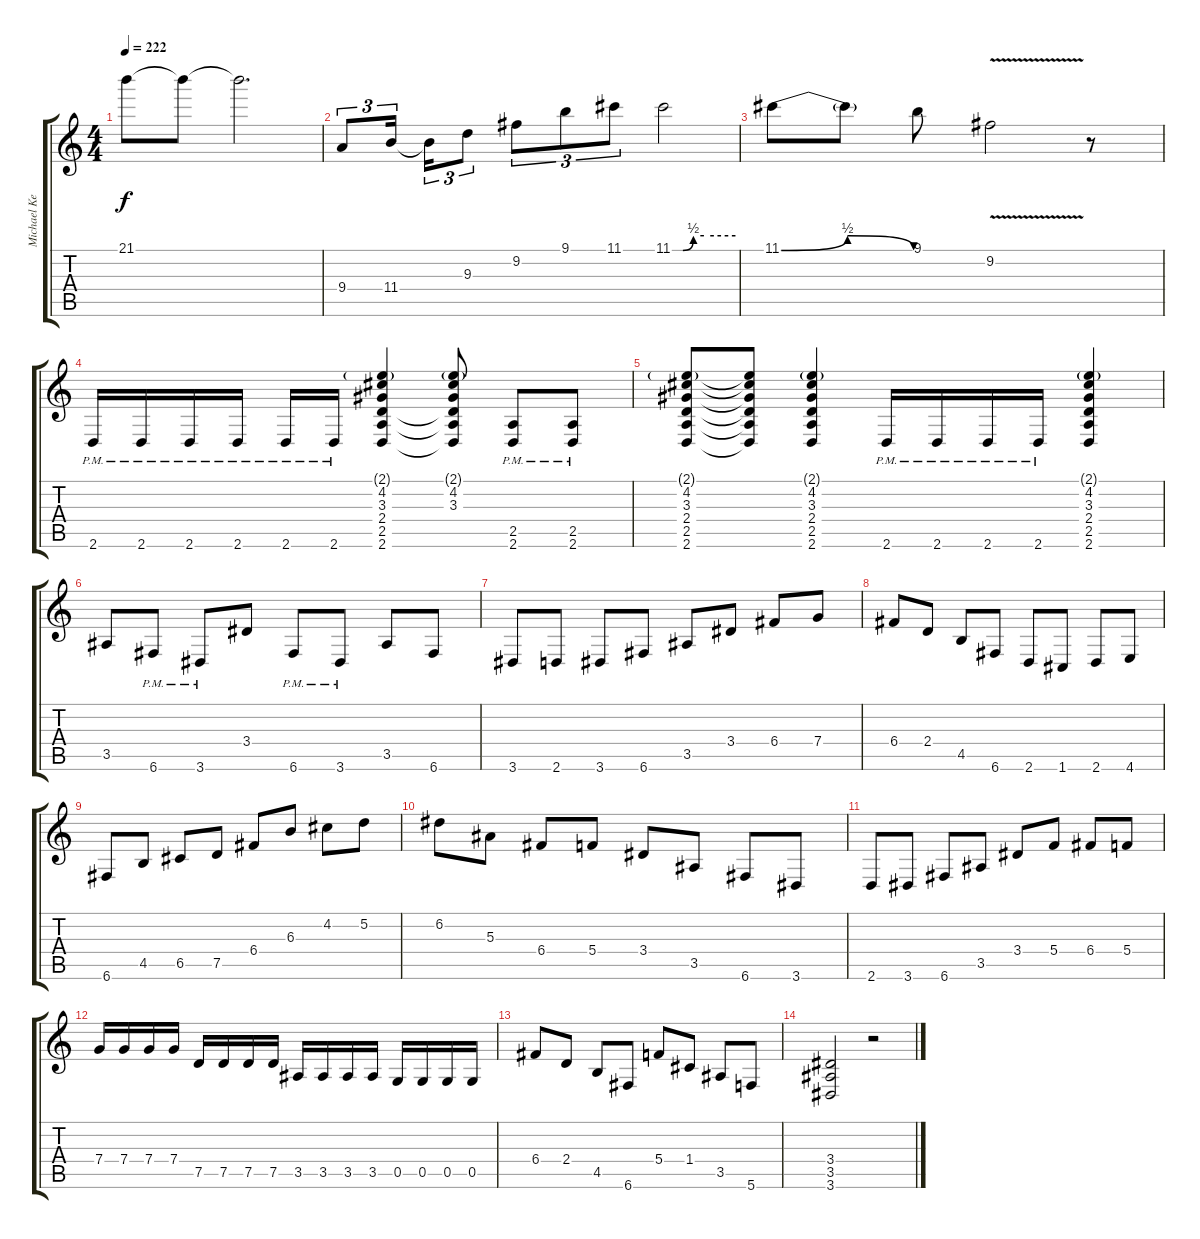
\track ("Michael Keene" "Michael Ke") {instrument distortionguitar}
\staff {score tabs}
\tuning (D4 A3 F3 C3 G2 C2) {hide}
\ts (4 4)
\tempo 222
\clef g2
\ks c
21.1{t}.8{dy f} 21.1{t}.8 21.1{t}.2{d} |
9.4.8{tu (3 2)} 11.4.16{tu (3 2)} 11.4{t}.16{tu (3 2)} 9.3.8{tu (3 2)} 9.2.8{tu (3 2)} 9.1.8{tu (3 2)} 11.1.8{tu (3 2)} 11.1{be (custom 0 0 10 0 20 2 30 2 60 2)}.2 |
11.1{be (bendrelease 0 0 45 2 45 2 60 0)}.8 11.1{t}.8 9.1.8 9.2{v}.2 r.8 |
2.6{pm}.16 2.6{pm}.16 2.6{pm}.16 2.6{pm}.16 2.6{pm}.16 2.6{pm}.16 (2.1{g} 4.2 3.3 2.4 2.5 2.6).4 (2.1{g} 4.2 3.3 2.4{t} 2.5{t} 2.6{t}).8 (2.5{pm} 2.6{pm}).8 (2.5{pm} 2.6{pm}).8 |
(2.1{g} 4.2 3.3 2.4 2.5 2.6).8 (2.1{t} 4.2{t} 3.3{t} 2.4{t} 2.5{t} 2.6{t}).8 (2.1{g} 4.2 3.3 2.4 2.5 2.6).4 2.6{pm}.16 2.6{pm}.16 2.6{pm}.16 2.6{pm}.16 (2.1{g} 4.2 3.3 2.4 2.5 2.6).4 |
3.5.8 6.6{pm}.8 3.6{pm}.8 3.4.8 6.6{pm}.8 3.6{pm}.8 3.5.8 6.6.8 |
3.6.8 2.6.8 3.6.8 6.6.8 3.5.8 3.4.8 6.4.8 7.4.8 |
6.4.8 2.4.8 4.5.8 6.6.8 2.6.8 1.6.8 2.6.8 4.6.8 |
6.6.8 4.5.8 6.5.8 7.5.8 6.4.8 6.3.8 4.2.8 5.2.8 |
6.2.8 5.3.8 6.4.8 5.4.8 3.4.8 3.5.8 6.6.8 3.6.8 |
2.6.8 3.6.8 6.6.8 3.5.8 3.4.8 5.4.8 6.4.8 5.4.8 |
7.4.16 7.4.16 7.4.16 7.4.16 7.5.16 7.5.16 7.5.16 7.5.16 3.5.16 3.5.16 3.5.16 3.5.16 0.5.16 0.5.16 0.5.16 0.5.16 |
6.4.8 2.4.8 4.5.8 6.6.8 5.4.8 1.4.8 3.5.8 5.6.8 |
(3.4 3.5 3.6).2 r.2
